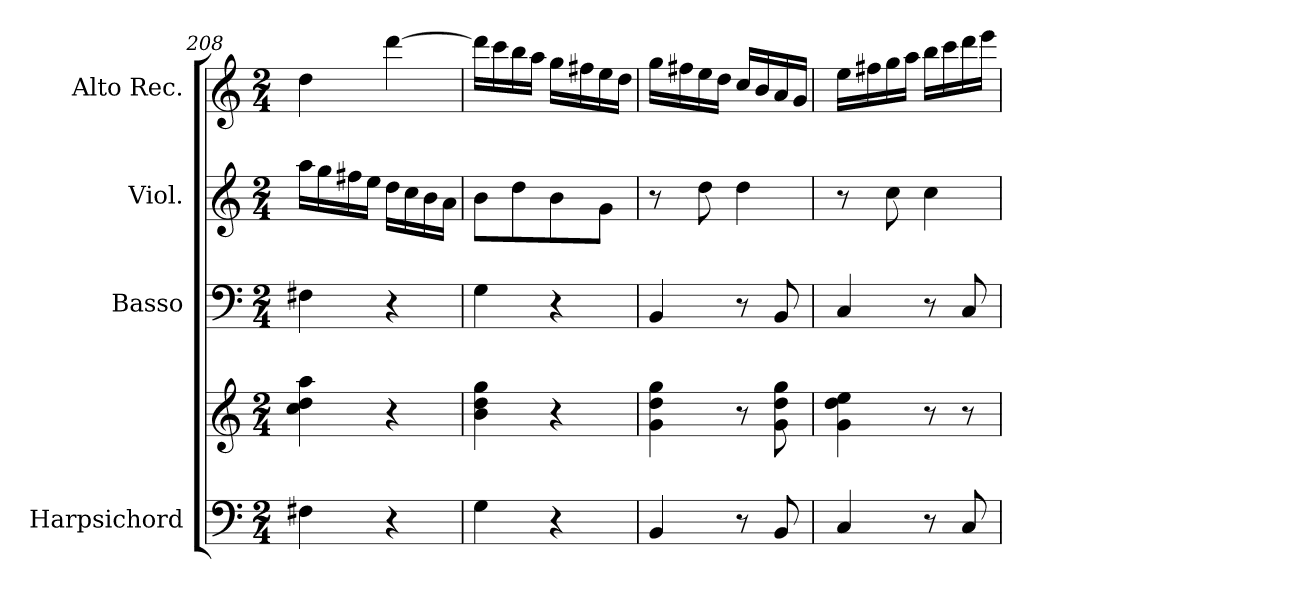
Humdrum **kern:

**kern	**kern	**kern	**kern	**kern
*part4	*part4	*part3	*part2	*part1
*staff5	*staff4	*staff3	*staff2	*staff1
*I"Harpsichord	*	*I"Basso	*I"Viol.	*I"Alto Rec.
*I'Hch.	*	*I'Bass.	*	*I'A.
*clefF4	*clefG2	*clefF4	*clefG2	*clefG2
*k[]	*k[]	*k[]	*k[]	*k[]
*M2/4	*M2/4	*M2/4	*M2/4	*M2/4
=208	=208	=208	=208	=208
4F#X\	4cc\ 4dd\ 4aa\	4F#X\	16aa\LL	4dd\
.	.	.	16gg\	.
.	.	.	16ff#X\	.
.	.	.	16ee\JJ	.
4r	4r	4r	16dd\LL	[4ddd\
.	.	.	16cc\	.
.	.	.	16b\	.
.	.	.	16a\JJ	.
!!LO:LB:g=z
=209	=209	=209	=209	=209
4G\	4b\ 4dd\ 4gg\	4G\	8b\L	16ddd\LL]
.	.	.	.	16ccc\
.	.	.	8dd\	16bb\
.	.	.	.	16aa\JJ
4r	4r	4r	8b\	16gg\LL
.	.	.	.	16ff#X\
.	.	.	8g\J	16ee\
.	.	.	.	16dd\JJ
=210	=210	=210	=210	=210
4BB/	4g\ 4dd\ 4gg\	4BB/	8r	16gg\LL
.	.	.	.	16ff#X\
.	.	.	8dd\	16ee\
.	.	.	.	16dd\JJ
8r	8r	8r	4dd\	16cc/LL
.	.	.	.	16b/
8BB/	8g\ 8dd\ 8gg\	8BB/	.	16a/
.	.	.	.	16g/JJ
=211	=211	=211	=211	=211
4C/	4g\ 4dd\ 4ee\	4C/	8r	16ee\LL
.	.	.	.	16ff#X\
.	.	.	8cc\	16gg\
.	.	.	.	16aa\JJ
8r	8r	8r	4cc\	16bb\LL
.	.	.	.	16ccc\
8C/	8r	8C/	.	16ddd\
.	.	.	.	16eee\JJ
=	=	=	=	=
*-	*-	*-	*-	*-
